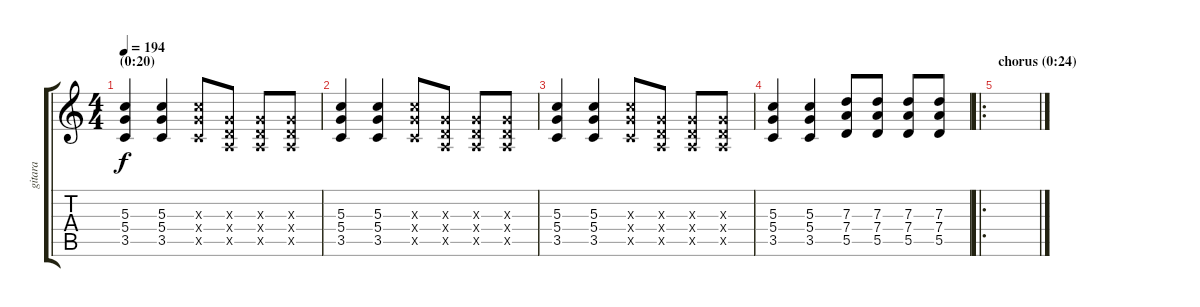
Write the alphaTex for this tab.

\track ("gitara" "gitara") {instrument electricguitarmuted}
\staff {score tabs}
\tuning (E4 B3 G3 D3 A2 E2) {hide}
\ts (4 4)
\section ("" "(0:20)")
\tempo 194
\clef g2
\ks c
(5.3 5.4 3.5).4{dy f} (5.3 5.4 3.5).4 (5.3{x} 5.4{x} 3.5{x}).8 (0.3{x} 0.4{x} 0.5{x}).8 (0.3{x} 0.4{x} 0.5{x}).8 (0.3{x} 0.4{x} 0.5{x}).8 |
(5.3 5.4 3.5).4 (5.3 5.4 3.5).4 (5.3{x} 5.4{x} 3.5{x}).8 (0.3{x} 0.4{x} 0.5{x}).8 (0.3{x} 0.4{x} 0.5{x}).8 (0.3{x} 0.4{x} 0.5{x}).8 |
(5.3 5.4 3.5).4 (5.3 5.4 3.5).4 (5.3{x} 5.4{x} 3.5{x}).8 (0.3{x} 0.4{x} 0.5{x}).8 (0.3{x} 0.4{x} 0.5{x}).8 (0.3{x} 0.4{x} 0.5{x}).8 |
(5.3 5.4 3.5).4 (5.3 5.4 3.5).4 (7.3 7.4 5.5).8 (7.3 7.4 5.5).8 (7.3 7.4 5.5).8 (7.3 7.4 5.5).8 |
\ro
\section ("" "chorus (0:24)")
